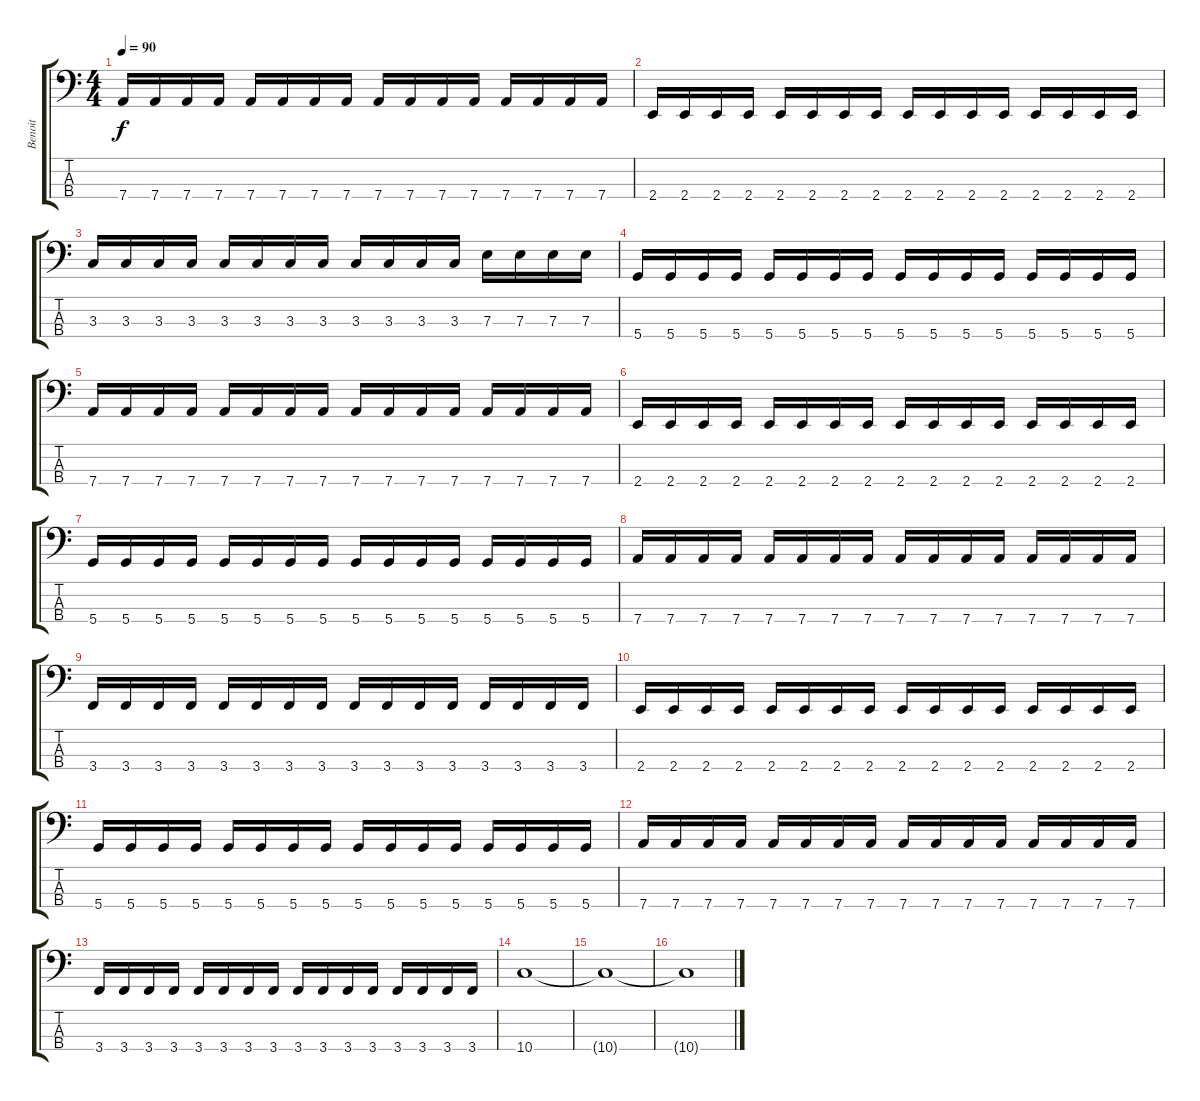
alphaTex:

\track ("Benoit" "Benoit") {instrument electricbassfinger}
\staff {score tabs}
\tuning (G2 D2 A1 D1) {hide}
\ts (4 4)
\tempo 90
\clef f4
\ks c
7.4.16{dy f} 7.4.16 7.4.16 7.4.16 7.4.16 7.4.16 7.4.16 7.4.16 7.4.16 7.4.16 7.4.16 7.4.16 7.4.16 7.4.16 7.4.16 7.4.16 |
2.4.16 2.4.16 2.4.16 2.4.16 2.4.16 2.4.16 2.4.16 2.4.16 2.4.16 2.4.16 2.4.16 2.4.16 2.4.16 2.4.16 2.4.16 2.4.16 |
3.3.16 3.3.16 3.3.16 3.3.16 3.3.16 3.3.16 3.3.16 3.3.16 3.3.16 3.3.16 3.3.16 3.3.16 7.3.16 7.3.16 7.3.16 7.3.16 |
5.4.16 5.4.16 5.4.16 5.4.16 5.4.16 5.4.16 5.4.16 5.4.16 5.4.16 5.4.16 5.4.16 5.4.16 5.4.16 5.4.16 5.4.16 5.4.16 |
7.4.16 7.4.16 7.4.16 7.4.16 7.4.16 7.4.16 7.4.16 7.4.16 7.4.16 7.4.16 7.4.16 7.4.16 7.4.16 7.4.16 7.4.16 7.4.16 |
2.4.16 2.4.16 2.4.16 2.4.16 2.4.16 2.4.16 2.4.16 2.4.16 2.4.16 2.4.16 2.4.16 2.4.16 2.4.16 2.4.16 2.4.16 2.4.16 |
5.4.16 5.4.16 5.4.16 5.4.16 5.4.16 5.4.16 5.4.16 5.4.16 5.4.16 5.4.16 5.4.16 5.4.16 5.4.16 5.4.16 5.4.16 5.4.16 |
7.4.16 7.4.16 7.4.16 7.4.16 7.4.16 7.4.16 7.4.16 7.4.16 7.4.16 7.4.16 7.4.16 7.4.16 7.4.16 7.4.16 7.4.16 7.4.16 |
3.4.16 3.4.16 3.4.16 3.4.16 3.4.16 3.4.16 3.4.16 3.4.16 3.4.16 3.4.16 3.4.16 3.4.16 3.4.16 3.4.16 3.4.16 3.4.16 |
2.4.16 2.4.16 2.4.16 2.4.16 2.4.16 2.4.16 2.4.16 2.4.16 2.4.16 2.4.16 2.4.16 2.4.16 2.4.16 2.4.16 2.4.16 2.4.16 |
5.4.16 5.4.16 5.4.16 5.4.16 5.4.16 5.4.16 5.4.16 5.4.16 5.4.16 5.4.16 5.4.16 5.4.16 5.4.16 5.4.16 5.4.16 5.4.16 |
7.4.16 7.4.16 7.4.16 7.4.16 7.4.16 7.4.16 7.4.16 7.4.16 7.4.16 7.4.16 7.4.16 7.4.16 7.4.16 7.4.16 7.4.16 7.4.16 |
3.4.16 3.4.16 3.4.16 3.4.16 3.4.16 3.4.16 3.4.16 3.4.16 3.4.16 3.4.16 3.4.16 3.4.16 3.4.16 3.4.16 3.4.16 3.4.16 |
10.4.1 |
10.4{t}.1 |
10.4{t}.1
